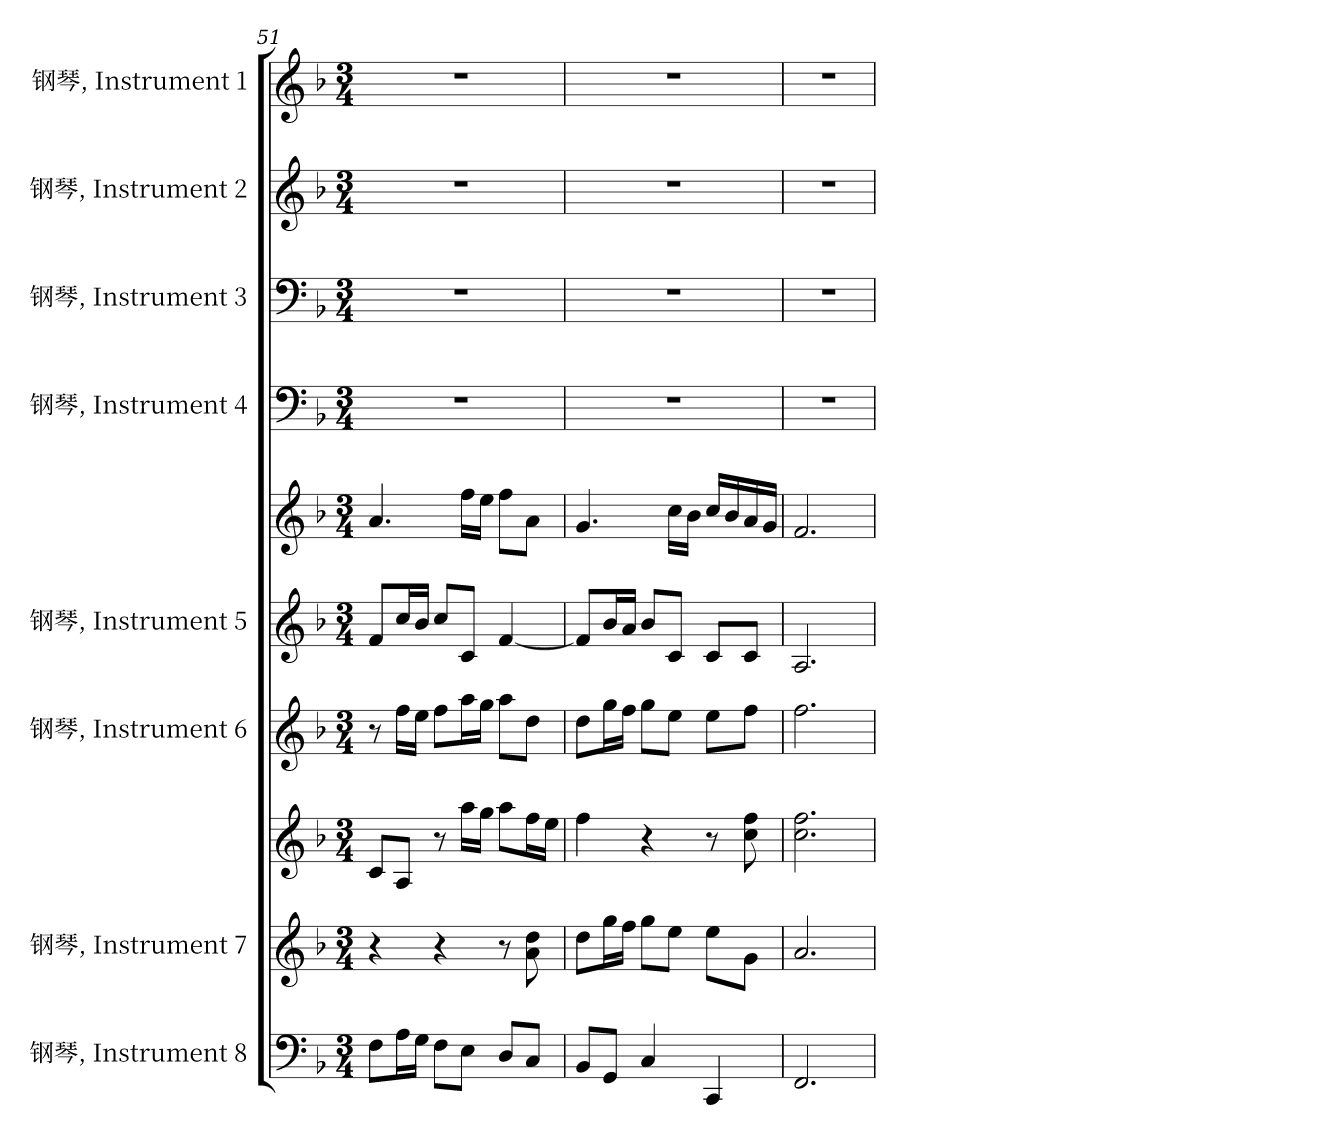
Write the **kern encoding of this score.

**kern	**kern	**kern	**kern	**kern	**kern	**kern	**kern	**kern	**kern
*part8	*part7	*part7	*part6	*part5	*part5	*part4	*part3	*part2	*part1
*staff10	*staff9	*staff8	*staff7	*staff6	*staff5	*staff4	*staff3	*staff2	*staff1
*I"钢琴, Instrument 8	*I"钢琴, Instrument 7	*	*I"钢琴, Instrument 6	*I"钢琴, Instrument 5	*	*I"钢琴, Instrument 4	*I"钢琴, Instrument 3	*I"钢琴, Instrument 2	*I"钢琴, Instrument 1
!!LO:PB:g=z
*clefF4	*clefG2	*clefG2	*clefG2	*clefG2	*clefG2	*clefF4	*clefF4	*clefG2	*clefG2
*k[b-]	*k[b-]	*k[b-]	*k[b-]	*k[b-]	*k[b-]	*k[b-]	*k[b-]	*k[b-]	*k[b-]
*M3/4	*M3/4	*M3/4	*M3/4	*M3/4	*M3/4	*M3/4	*M3/4	*M3/4	*M3/4
=51	=51	=51	=51	=51	=51	=51	=51	=51	=51
8F\L	4r	8c/L	8r	8f/L	4.a/	2.r	2.r	2.r	2.r
16A\L	.	8A/J	16ff\LL	16cc/L	.	.	.	.	.
16G\JJ	.	.	16ee\JJ	16b-/JJ	.	.	.	.	.
8F\L	4r	8r	8ff\L	8cc/L	.	.	.	.	.
8E\J	.	16aa\LL	16aa\L	8c/J	16ff\LL	.	.	.	.
.	.	16gg\JJ	16gg\JJ	.	16ee\JJ	.	.	.	.
8D/L	8r	8aa\L	8aa\L	[4f/	8ff\L	.	.	.	.
8C/J	8a\ 8dd\	16ff\L	8dd\J	.	8a\J	.	.	.	.
.	.	16ee\JJ	.	.	.	.	.	.	.
=52	=52	=52	=52	=52	=52	=52	=52	=52	=52
8BB-/L	8dd\L	4ff\	8dd\L	8f/L]	4.g/	2.r	2.r	2.r	2.r
8GG/J	16gg\L	.	16gg\L	16b-/L	.	.	.	.	.
.	16ff\JJ	.	16ff\JJ	16a/JJ	.	.	.	.	.
4C/	8gg\L	4r	8gg\L	8b-/L	.	.	.	.	.
.	8ee\J	.	8ee\J	8c/J	16cc\LL	.	.	.	.
.	.	.	.	.	16b-\JJ	.	.	.	.
4CC/	8ee\L	8r	8ee\L	8c/L	16cc/LL	.	.	.	.
.	.	.	.	.	16b-/	.	.	.	.
.	8g\J	8cc\ 8ff\	8ff\J	8c/J	16a/	.	.	.	.
.	.	.	.	.	16g/JJ	.	.	.	.
=53	=53	=53	=53	=53	=53	=53	=53	=53	=53
2.FF/	2.a/	2.cc\ 2.ff\	2.ff\	2.A/	2.f/	2.r	2.r	2.r	2.r
=	=	=	=	=	=	=	=	=	=
*-	*-	*-	*-	*-	*-	*-	*-	*-	*-
